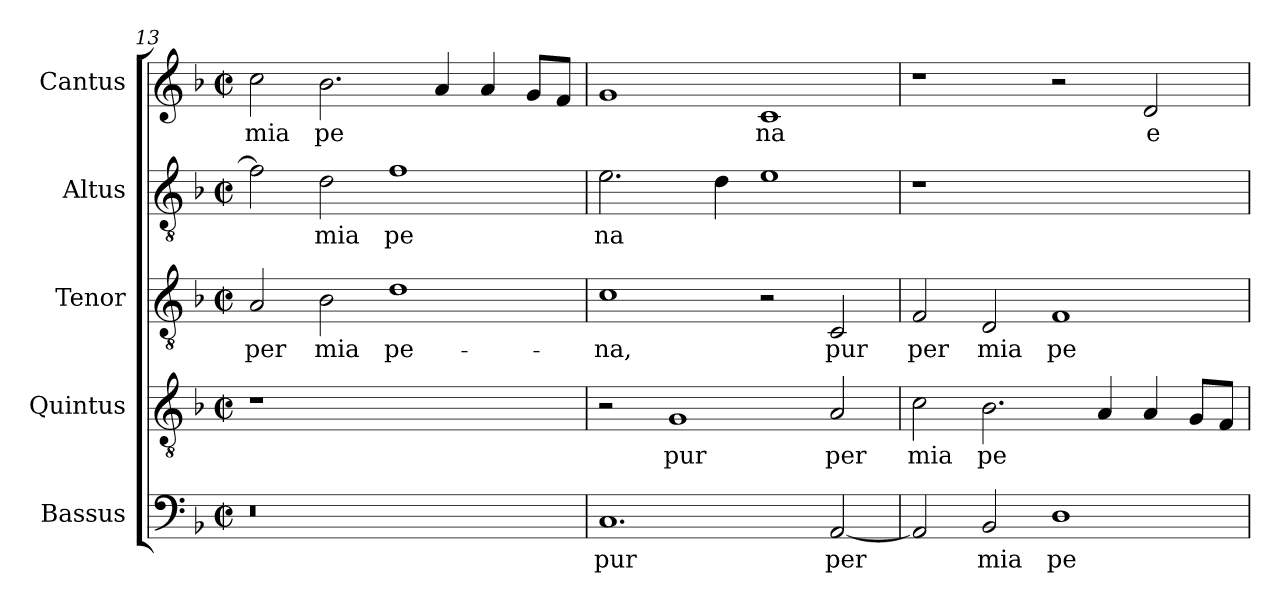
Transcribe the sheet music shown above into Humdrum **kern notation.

**kern	**text	**kern	**text	**kern	**text	**kern	**text	**kern	**text
*part5	*part5	*part4	*part4	*part3	*part3	*part2	*part2	*part1	*part1
*staff5	*staff5	*staff4	*staff4	*staff3	*staff3	*staff2	*staff2	*staff1	*staff1
*I"Bassus	*	*I"Quintus	*	*I"Tenor	*	*I"Altus	*	*I"Cantus	*
*clefF4	*	*clefGv2	*	*clefGv2	*	*clefGv2	*	*clefG2	*
*k[b-]	*	*k[b-]	*	*k[b-]	*	*k[b-]	*	*k[b-]	*
*F:	*	*F:	*	*F:	*	*F:	*	*F:	*
*M2/2	*	*M2/2	*	*M2/2	*	*M2/2	*	*M2/2	*
*met(c|)	*	*met(c|)	*	*met(c|)	*	*met(c|)	*	*met(c|)	*
=13	=13	=13	=13	=13	=13	=13	=13	=13	=13
!	!	!	!	!	!LO:LY:b:cj	!	!LO:LY:b	!	!LO:LY:b:cj
0r	.	1r	.	2A/	per	2f\]	.	2cc\	mia
!	!	!	!	!	!LO:LY:b:cj	!	!LO:LY:b	!	!LO:LY:b:cj
.	.	.	.	2B-\	mia	2d\	mia	2.b-\	pe
!	!	!	!	!	!LO:LY:b:cj	!	!LO:LY:b	!	!
.	.	1ryy	.	1d	pe-	1f	pe	.	.
!	!	!	!	!	!	!	!	!	!LO:LY:b:cj
.	.	.	.	.	.	.	.	4a/	.
!	!	!	!	!	!	!	!	!	!LO:LY:b:cj
.	.	.	.	.	.	.	.	4a/	.
!	!	!	!	!	!	!	!	!	!LO:LY:b:cj
.	.	.	.	.	.	.	.	8g/L	.
!	!	!	!	!	!	!	!	!	!LO:LY:b:cj
.	.	.	.	.	.	.	.	8f/J	.
=14	=14	=14	=14	=14	=14	=14	=14	=14	=14
!	!LO:LY:b	!	!	!	!LO:LY:b:cj	!	!LO:LY:b	!	!LO:LY:b:cj
1.C	pur	2r	.	1c	-na,	2.e\	na	1g	.
!	!	!	!LO:LY:b	!	!	!	!	!	!
.	.	1G	pur	.	.	.	.	.	.
!	!	!	!	!	!	!	!LO:LY:b	!	!
.	.	.	.	.	.	4d\	.	.	.
!	!	!	!	!	!	!	!LO:LY:b	!	!LO:LY:b:cj
.	.	.	.	2r	.	1e	.	1c	na
!	!LO:LY:b	!	!LO:LY:b	!	!LO:LY:b:cj	!	!	!	!
[<2AA/	per	2A/	per	2C/	pur	.	.	.	.
=15	=15	=15	=15	=15	=15	=15	=15	=15	=15
!	!LO:LY:b	!	!LO:LY:b	!	!LO:LY:b:cj	!	!	!	!
2AA/]	.	2c\	mia	2F/	per	1r	.	1r	.
!	!LO:LY:b	!	!LO:LY:b	!	!LO:LY:b:cj	!	!	!	!
2BB-/	mia	2.B-\	pe	2D/	mia	.	.	.	.
!	!LO:LY:b	!	!	!	!LO:LY:b:cj	!	!	!	!
1D	pe	.	.	1F	pe-	1ryy	.	2r	.
!	!	!	!LO:LY:b	!	!	!	!	!	!
.	.	4A/	.	.	.	.	.	.	.
!	!	!	!LO:LY:b	!	!	!	!	!	!LO:LY:b:cj
.	.	4A/	.	.	.	.	.	2d/	e
!	!	!	!LO:LY:b	!	!	!	!	!	!
.	.	8G/L	.	.	.	.	.	.	.
!	!	!	!LO:LY:b	!	!	!	!	!	!
.	.	8F/J	.	.	.	.	.	.	.
=	=	=	=	=	=	=	=	=	=
*-	*-	*-	*-	*-	*-	*-	*-	*-	*-
